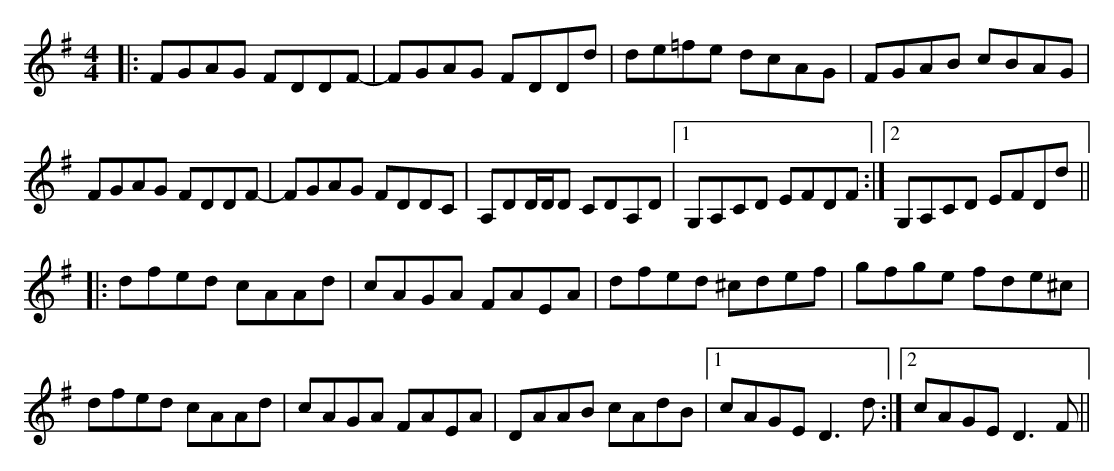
X:1
M:4/4
K:Dmix
|:FGAG FDDF-|FGAG FDDd|de=fe dcAG|FGAB cBAG|
FGAG FDDF-|FGAG FDDC|A,DD/D/D CDA,D|1 G,A,CD EFDF:|2 G,A,CD EFDd||
|:dfed cAAd|cAGA FAEA|dfed ^cdef|gfge fde^c|
dfed cAAd|cAGA FAEA|DAAB cAdB|1 cAGE D3d:|2 cAGE D3F||
